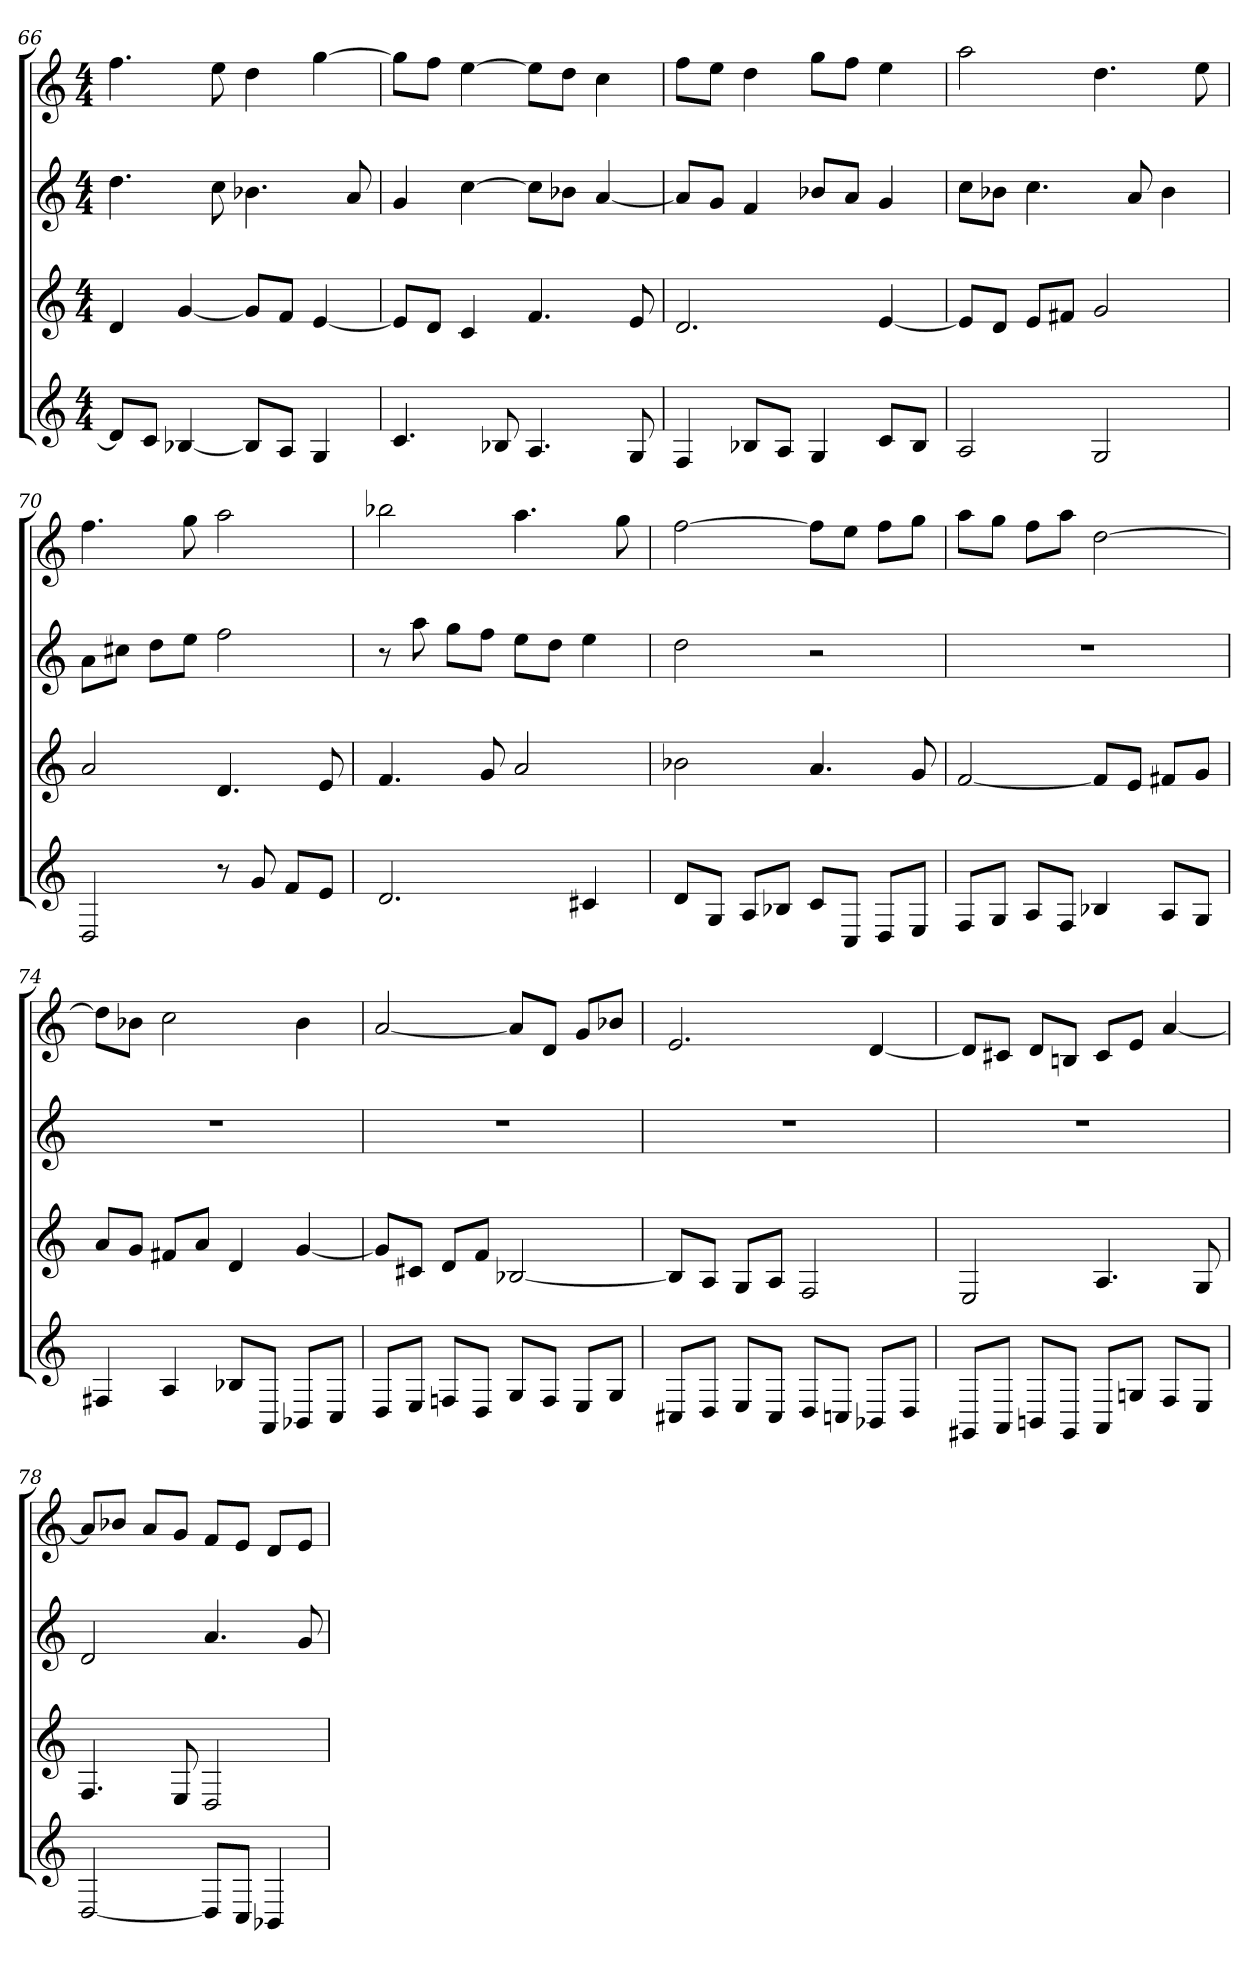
**kern	**kern	**kern	**kern
*part4	*part3	*part2	*part1
*staff4	*staff3	*staff2	*staff1
*M4/4	*M4/4	*M4/4	*M4/4
=66	=66	=66	=66
8dL]	4d	4.dd	4.ff
8cJ	.	.	.
[4B-X	[4g	.	.
.	.	8cc	8ee
8B-L]	8gL]	4.b-X	4dd
8AJ	8fJ	.	.
4G	[4e	.	[4gg
.	.	8a	.
=67	=67	=67	=67
4.c	8eL]	4g	8ggL]
.	8dJ	.	8ffJ
.	4c	[4cc	[4ee
8B-X	.	.	.
4.A	4.f	8ccL]	8eeL]
.	.	8b-XJ	8ddJ
.	.	[4a	4cc
8G	8e	.	.
=68	=68	=68	=68
4F	2.d	8aL]	8ffL
.	.	8gJ	8eeJ
8B-XL	.	4f	4dd
8AJ	.	.	.
4G	.	8b-XL	8ggL
.	.	8aJ	8ffJ
8cL	[4e	4g	4ee
8B-J	.	.	.
=69	=69	=69	=69
2A	8eL]	8ccL	2aa
.	8dJ	8b-XJ	.
.	8eL	4.cc	.
.	8f#XJ	.	.
2G	2g	.	4.dd
.	.	8a	.
.	.	4b-	.
.	.	.	8ee
=70	=70	=70	=70
2D	2a	8aL	4.ff
.	.	8cc#XJ	.
.	.	8ddL	.
.	.	8eeJ	8gg
8r	4.d	2ff	2aa
8g	.	.	.
8fL	.	.	.
8eJ	8e	.	.
=71	=71	=71	=71
2.d	4.f	8r	2bb-X
.	.	8aa	.
.	.	8ggL	.
.	8g	8ffJ	.
.	2a	8eeL	4.aa
.	.	8ddJ	.
4c#X	.	4ee	.
.	.	.	8gg
=72	=72	=72	=72
8dL	2b-X	2dd	[2ff
8GJ	.	.	.
8AL	.	.	.
8B-XJ	.	.	.
8cL	4.a	2r	8ffL]
8CJ	.	.	8eeJ
8DL	.	.	8ffL
8EJ	8g	.	8ggJ
=73	=73	=73	=73
8FL	[2f	1r	8aaL
8GJ	.	.	8ggJ
8AL	.	.	8ffL
8FJ	.	.	8aaJ
4B-X	8fL]	.	[2dd
.	8eJ	.	.
8AL	8f#XL	.	.
8GJ	8gJ	.	.
=74	=74	=74	=74
4F#X	8aL	1r	8ddL]
.	8gJ	.	8b-XJ
4A	8f#XL	.	2cc
.	8aJ	.	.
8B-XL	4d	.	.
8AAJ	.	.	.
8BB-XL	[4g	.	4b-
8CJ	.	.	.
=75	=75	=75	=75
8DL	8gL]	1r	[2a
8EJ	8c#XJ	.	.
8FnL	8dL	.	.
8DJ	8fJ	.	.
8GL	[2B-X	.	8aL]
8FJ	.	.	8dJ
8EL	.	.	8gL
8GJ	.	.	8b-XJ
=76	=76	=76	=76
8C#XL	8B-L]	1r	2.e
8DJ	8AJ	.	.
8EL	8GL	.	.
8C#J	8AJ	.	.
8DL	2F	.	.
8CnJ	.	.	.
8BB-XL	.	.	[4d
8DJ	.	.	.
=77	=77	=77	=77
8GG#XL	2E	1r	8dL]
8AAJ	.	.	8c#XJ
8BBnL	.	.	8dL
8GG#J	.	.	8BnJ
8AAL	4.A	.	8c#L
8GnJ	.	.	8eJ
8FL	.	.	[4a
8EJ	8G	.	.
=78	=78	=78	=78
[2D	4.F	2d	8aL]
.	.	.	8b-XJ
.	.	.	8aL
.	8E	.	8gJ
8DL]	2D	4.a	8fL
8CJ	.	.	8eJ
4BB-X	.	.	8dL
.	.	8g	8eJ
=	=	=	=
*-	*-	*-	*-
